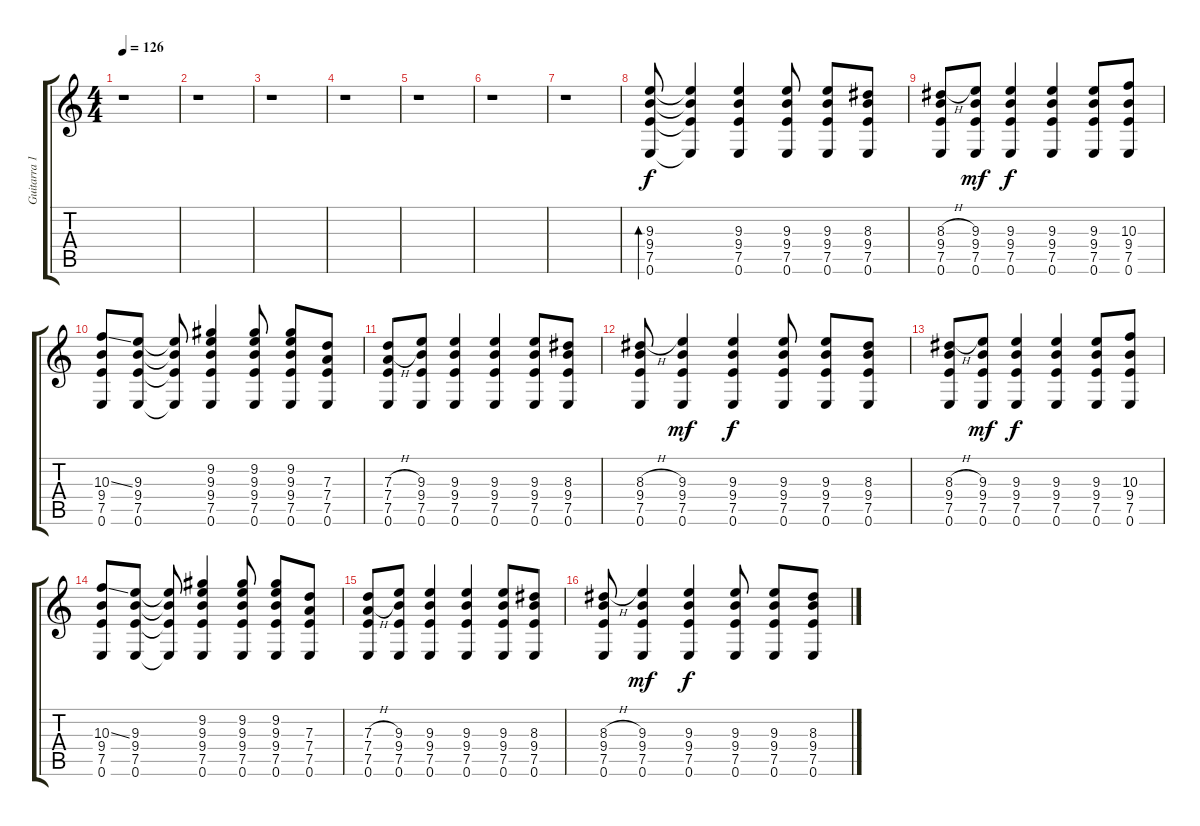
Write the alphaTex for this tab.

\track ("Guitarra 1" "Guitarra 1") {instrument electricguitarclean}
\staff {score tabs}
\tuning (E4 B3 G3 D3 A2 E2) {hide}
\ts (4 4)
\tempo 126
\clef g2
\ks c
r.1{dy f} |
r.1 |
r.1 |
r.1 |
r.1 |
r.1 |
r.1 |
(9.3 9.4 7.5 0.6).8{bd 480} (9.3{t} 9.4{t} 7.5{t} 0.6{t}).4 (9.3 9.4 7.5 0.6).4 (9.3 9.4 7.5 0.6).8 (9.3 9.4 7.5 0.6).8 (8.3 9.4 7.5 0.6).8 |
(8.3{h} 9.4 7.5 0.6).8 (9.3 9.4 7.5 0.6).8{dy mf} (9.3 9.4 7.5 0.6).4{dy f} (9.3 9.4 7.5 0.6).4 (9.3 9.4 7.5 0.6).8 (10.3 9.4 7.5 0.6).8 |
(10.3{ss} 9.4 7.5 0.6).8 (9.3 9.4 7.5 0.6).8 (9.3{t} 9.4{t} 7.5{t} 0.6{t}).8 (9.2 9.3 9.4 7.5 0.6).4 (9.2 9.3 9.4 7.5 0.6).8 (9.2 9.3 9.4 7.5 0.6).8 (7.3 7.4 7.5 0.6).8 |
(7.3{h} 7.4{h} 7.5 0.6).8 (9.3 9.4 7.5 0.6).8 (9.3 9.4 7.5 0.6).4 (9.3 9.4 7.5 0.6).4 (9.3 9.4 7.5 0.6).8 (8.3 9.4 7.5 0.6).8 |
(8.3{h} 9.4 7.5 0.6).8 (9.3 9.4 7.5 0.6).4{dy mf} (9.3 9.4 7.5 0.6).4{dy f} (9.3 9.4 7.5 0.6).8 (9.3 9.4 7.5 0.6).8 (8.3 9.4 7.5 0.6).8 |
(8.3{h} 9.4 7.5 0.6).8 (9.3 9.4 7.5 0.6).8{dy mf} (9.3 9.4 7.5 0.6).4{dy f} (9.3 9.4 7.5 0.6).4 (9.3 9.4 7.5 0.6).8 (10.3 9.4 7.5 0.6).8 |
(10.3{ss} 9.4 7.5 0.6).8 (9.3 9.4 7.5 0.6).8 (9.3{t} 9.4{t} 7.5{t} 0.6{t}).8 (9.2 9.3 9.4 7.5 0.6).4 (9.2 9.3 9.4 7.5 0.6).8 (9.2 9.3 9.4 7.5 0.6).8 (7.3 7.4 7.5 0.6).8 |
(7.3{h} 7.4{h} 7.5 0.6).8 (9.3 9.4 7.5 0.6).8 (9.3 9.4 7.5 0.6).4 (9.3 9.4 7.5 0.6).4 (9.3 9.4 7.5 0.6).8 (8.3 9.4 7.5 0.6).8 |
(8.3{h} 9.4 7.5 0.6).8 (9.3 9.4 7.5 0.6).4{dy mf} (9.3 9.4 7.5 0.6).4{dy f} (9.3 9.4 7.5 0.6).8 (9.3 9.4 7.5 0.6).8 (8.3 9.4 7.5 0.6).8
